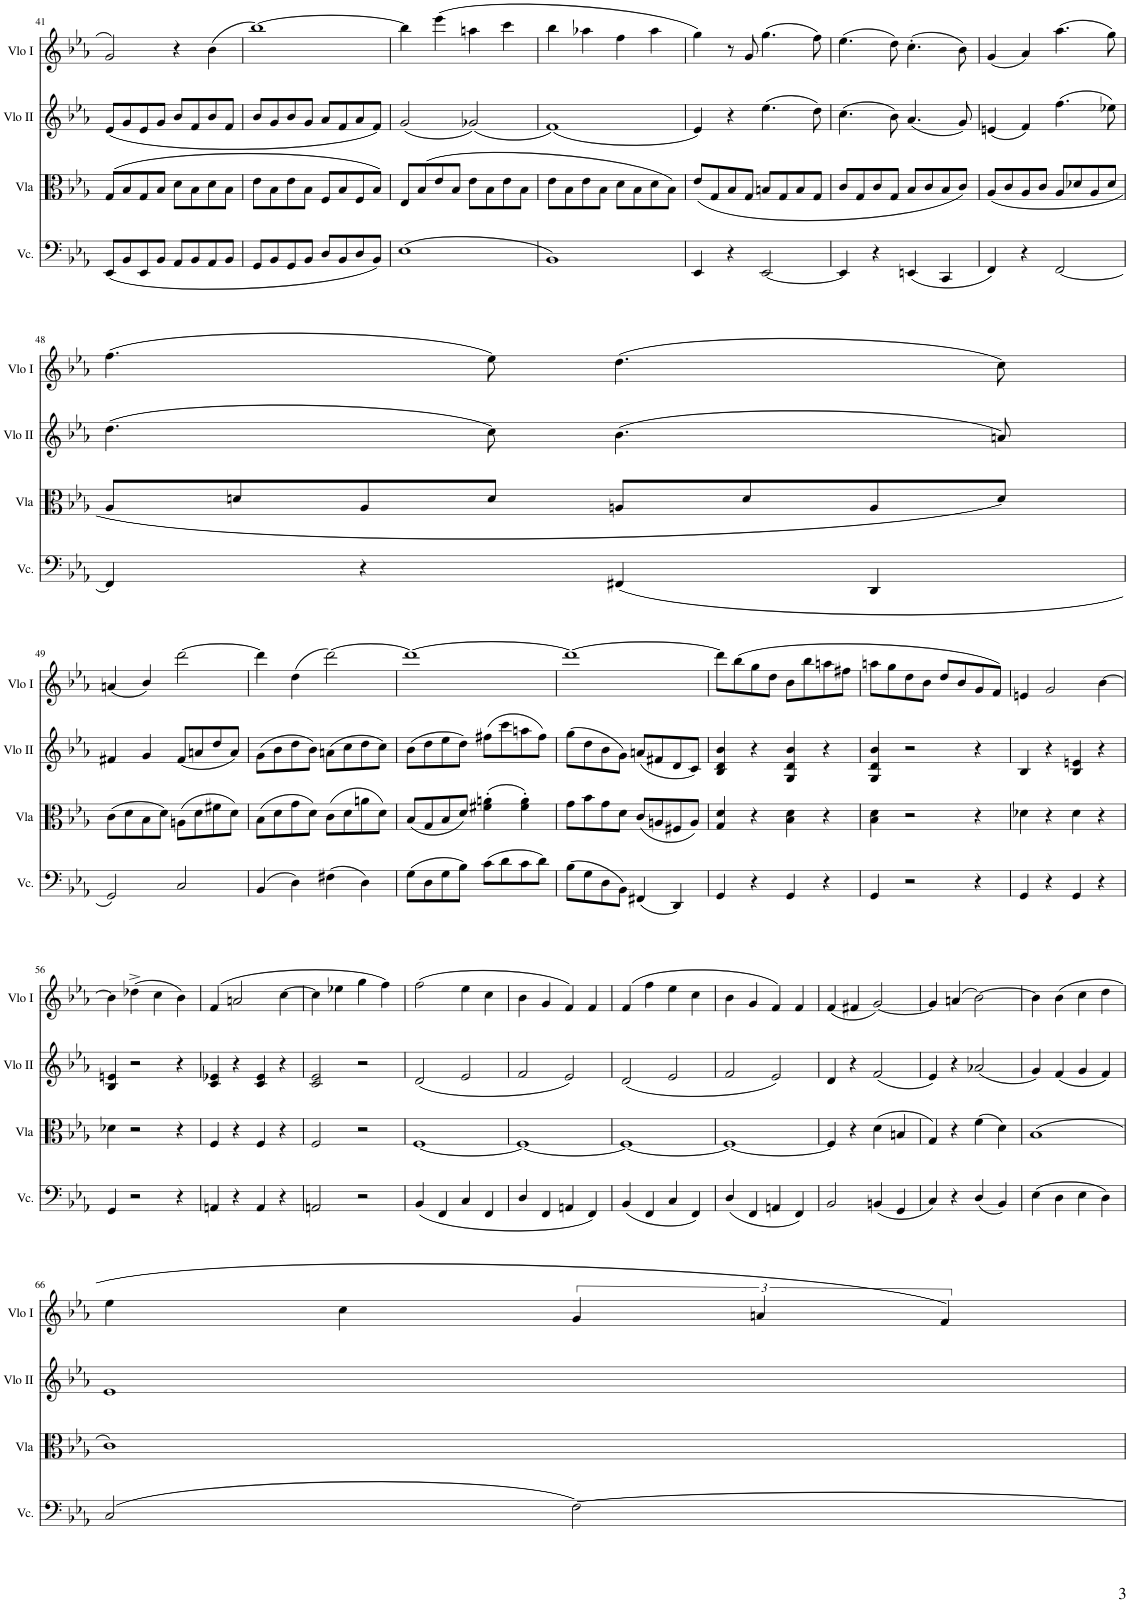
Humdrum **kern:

**kern	**kern	**kern	**kern
*part4	*part3	*part2	*part1
*staff4	*staff3	*staff2	*staff1
*I"Violoncello	*I"Viola	*I"Violino II	*I"Violino I
*I'Vc.	*I'Vla	*I'Vlo II	*I'Vlo I
!!LO:PB:g=z
*clefF4	*clefC3	*clefG2	*clefG2
*k[b-e-a-]	*k[b-e-a-]	*k[b-e-a-]	*k[b-e-a-]
*M4/4	*M4/4	*M4/4	*M4/4
*met(c)	*met(c)	*met(c)	*met(c)
=41	=41	=41	=41
(8EE-/L	(8G/L	(8e-/L	2g/
8BB-/	8B-/	8g/	.
8EE-/	8G/	8e-/	.
8BB-/J	8B-/J	8g/J	.
8AA-/L	8d\L	8b-/L	4r
8BB-/	8B-\	8f/	.
8AA-/	8d\	8b-/	(4b-\
8BB-/J	8B-\J	8f/J	.
=42	=42	=42	=42
8GG/L	8e-\L	8b-/L	[1bb-)
8BB-/	8B-\	8g/	.
8GG/	8e-\	8b-/	.
8BB-/J	8B-\J	8g/J	.
8D/L	8F/L	8a-/L	.
8BB-/	8B-/	8f/	.
8D/	8F/	8a-/	.
8BB-/J)	8B-/J)	8f/J)	.
=43	=43	=43	=43
(1E-	8E-/L	(2g/	4bb-\]
.	(8B-/	.	.
.	8e-/	.	(4eee-\
.	8B-/J	.	.
.	8e-\L	(2g-X/)	4aan\
.	8B-\	.	.
.	8e-\	.	4ccc\
.	8B-\J	.	.
=44	=44	=44	=44
1BB-)	8e-\L	(1f)	4bb-\
.	8B-\	.	.
.	8e-\	.	4aa-X\
.	8B-\J	.	.
.	8d\L	.	4ff\
.	8B-\	.	.
.	8d\	.	4aa-\
.	8B-\J)	.	.
=45	=45	=45	=45
4EE-/	(8e-/L	4e-/)	4gg\)
.	8G/	.	.
4r	8B-/	4r	8r
.	8G/J	.	8g/
[2EE-/	8Bn/L	(4.ee-\	(4.gg\
.	8G/	.	.
.	8B/	.	.
.	8G/J	8dd\)	8ff\)
=46	=46	=46	=46
4EE-/]	8c/L	(4.cc\	(4.ee-\
.	8G/	.	.
4r	8c/	.	.
.	8G/J	8b-\)	8dd\)
(4EEn/	8B-/L	(4.a-/	(4.cc'\
.	8c/	.	.
4CC/	8B-/	.	.
.	8c/J)	8g/)	8b-\)
=47	=47	=47	=47
4FF/)	(8A-/L	(4en/	(4g/
.	8c/	.	.
4r	8A-/	4f/)	4a-/)
.	8c/J	.	.
[2FF/	8A-/L	(4.ff\	(4.aa-\
.	8d-X/	.	.
.	8A-/	.	.
.	8d-/J	8ee-X\)	8gg\)
!!LO:LB:g=z
=48	=48	=48	=48
4FF/]	8A-/L	(4.dd\	(4.ff\
.	8dn/	.	.
4r	8A-/	.	.
.	8d/J	8cc\)	8ee-\)
(4FF#X/	8An/L	(4.b-\	(4.dd\
.	8d/	.	.
4DD/	8A/	.	.
.	8d/J)	8an/)	8cc\)
!!LO:LB:g=z
=49	=49	=49	=49
2GG/)	(8c\L	4f#X/	(4an/
.	8d\	.	.
.	8B-\	4g/	4b-/)
.	8d\J)	.	.
2C/	(8An\L	(8f#/L	[2ddd\
.	8d\	8an/	.
.	8f#X\	8dd/	.
.	8d\J)	8a/J)	.
=50	=50	=50	=50
(4BB-/	(8B-\L	(8g\L	4ddd\]
.	8d\	8b-\	.
4D\)	8g\	8dd\	(4dd\
.	8d\J)	8b-\J)	.
(4F#X\	(8c\L	(8an\L	[2ddd\)
.	8d\	8cc\	.
4D\)	8an\	8dd\	.
.	8d\J)	8cc\J)	.
=51	=51	=51	=51
(8G\L	(8B-/L	(8b-\L	1ddd_
8D\	8G/	8dd\	.
8G\	8B-/	8ee-\	.
8B-\J)	8d/J)	8dd\J)	.
(8c\L	(4f#X\' 4an\'	(8ff#X\L	.
8d\	.	8ccc\	.
8c\	4f#\' 4a\')	8aan\	.
8d\J)	.	8ff#\J)	.
=52	=52	=52	=52
(8B-\L	8g\L	(8gg\L	1ddd_
8G\	8b-\	8dd\	.
8D\	8g\	8b-\	.
8BB-\J)	8d\J	8g\J)	.
(4FF#X/	(8c/L	(8an/L	.
.	8An/	8f#X/	.
4DD/)	8F#X/	8d/	.
.	8A/J)	8c/J)	.
=53	=53	=53	=53
4GG/	4G/ 4d/	4B-/ 4d/ 4b-/	8ddd\L]
.	.	.	(8bb-\
4r	4r	4r	8gg\
.	.	.	8dd\J
4GG/	4B-\ 4d\	4G/ 4d/ 4b-/	8b-\L
.	.	.	8bb-\
4r	4r	4r	8aan\
.	.	.	8ff#X\J
=54	=54	=54	=54
4GG/	4B-\ 4d\	4G/ 4d/ 4b-/	8aan\L
.	.	.	8gg\
2r	2r	2r	8dd\
.	.	.	8b-\J
.	.	.	8dd/L
.	.	.	8b-/
4r	4r	4r	8g/
.	.	.	8f/J)
=55	=55	=55	=55
4GG/	4d-X\	4B-/	4en/
4r	4r	4r	2g/
4GG/	4d-\	4B-/ 4en/	.
4r	4r	4r	[4b-\
!!LO:LB:g=z
=56	=56	=56	=56
4GG/	4d-X\	4B-/ 4en/	4b-\]
2r	2r	2r	(4dd-X^\
.	.	.	4cc\
4r	4r	4r	4b-\)
=57	=57	=57	=57
4AAn/	4F/	4c/ 4e-X/	(4f/
4r	4r	4r	2an/
4AA/	4F/	4c/ 4e-/	.
4r	4r	4r	[4cc\
=58	=58	=58	=58
2AAn/	2F/	2c/ 2e-/	4cc\]
.	.	.	4ee-X\
2r	2r	2r	4gg\
.	.	.	4ff\)
=59	=59	=59	=59
(4BB-/	[1F	(2d/	(2ff\
4FF/	.	.	.
4C/	.	2e-/	4ee-\
4FF/	.	.	4cc\
=60	=60	=60	=60
4D/	1F_	2f/	4b-\
4FF/	.	.	4g/
4AAn/	.	2e-/)	4f/)
4FF/)	.	.	4f/
=61	=61	=61	=61
(4BB-/	1F_	(2d/	(4f/
4FF/	.	.	4ff\
4C/	.	2e-/	4ee-\
4FF/)	.	.	4cc\
=62	=62	=62	=62
(4D/	1F_	2f/	4b-\
4FF/	.	.	4g/
4AAn/	.	2e-/)	4f/)
4FF/)	.	.	4f/
=63	=63	=63	=63
2BB-/	4F/]	4d/	(4f/
.	4r	4r	4f#X/
(4BBn/	(4d\	(2f/	[2g/)
4GG/	4Bn/	.	.
=64	=64	=64	=64
4C/)	4G/)	4e-/)	4g/]
4r	4r	4r	(4an/
(4D/	(4f\	(2a-X/	[2b-\)
4BB-/)	4d\)	.	.
=65	=65	=65	=65
(4E-\	(1B-	4g/)	4b-\]
4D\	.	(4f/	(4b-\
4E-\	.	4g/	4cc\
4D\)	.	4f/)	4dd\
!!LO:LB:g=z
=66	=66	=66	=66
(2C/	1c)	1e-	4ee-\
.	.	.	4cc\
[2F\)	.	.	6g/
.	.	.	6an/
.	.	.	6f/)
=	=	=	=
*-	*-	*-	*-
